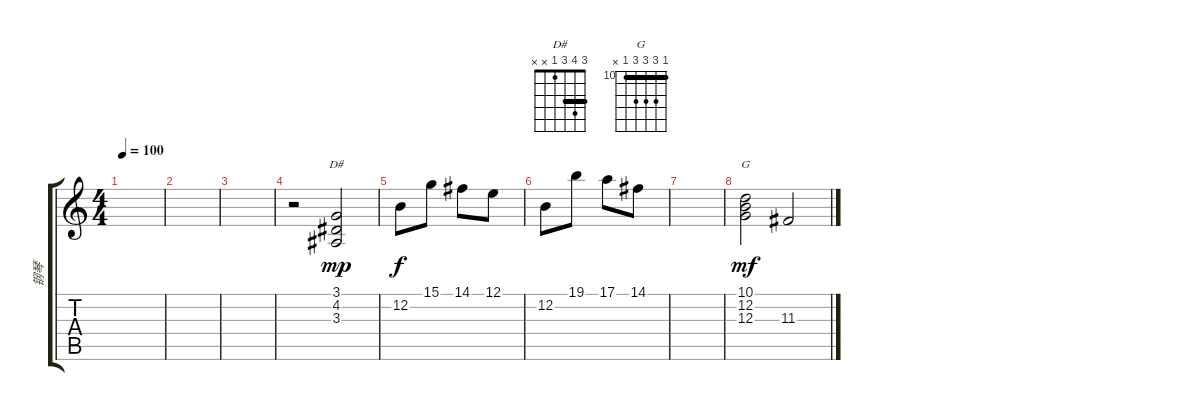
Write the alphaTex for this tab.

\track ("钢琴" "钢琴") {instrument acousticgrandpiano}
\staff {score tabs}
\tuning (E4 B3 G3 D3 A2 E2) {hide}
\chord ("D#" 3 4 3 1 x x) {barre 3}
\chord ("G" 10 12 12 12 10 x) {firstfret 10 barre 10}
\ts (4 4)
\tempo 100
\clef g2
\ks c
|
|
|
r.2 (3.1 4.2 3.3).2{ch "D#" dy mp} |
12.2.8{dy f} 15.1.8 14.1.8 12.1.8 |
12.2.8 19.1.8 17.1.8 14.1.8{txt ""} |
|
(10.1 12.2 12.3).2{ch "G" dy mf} 11.3.2
